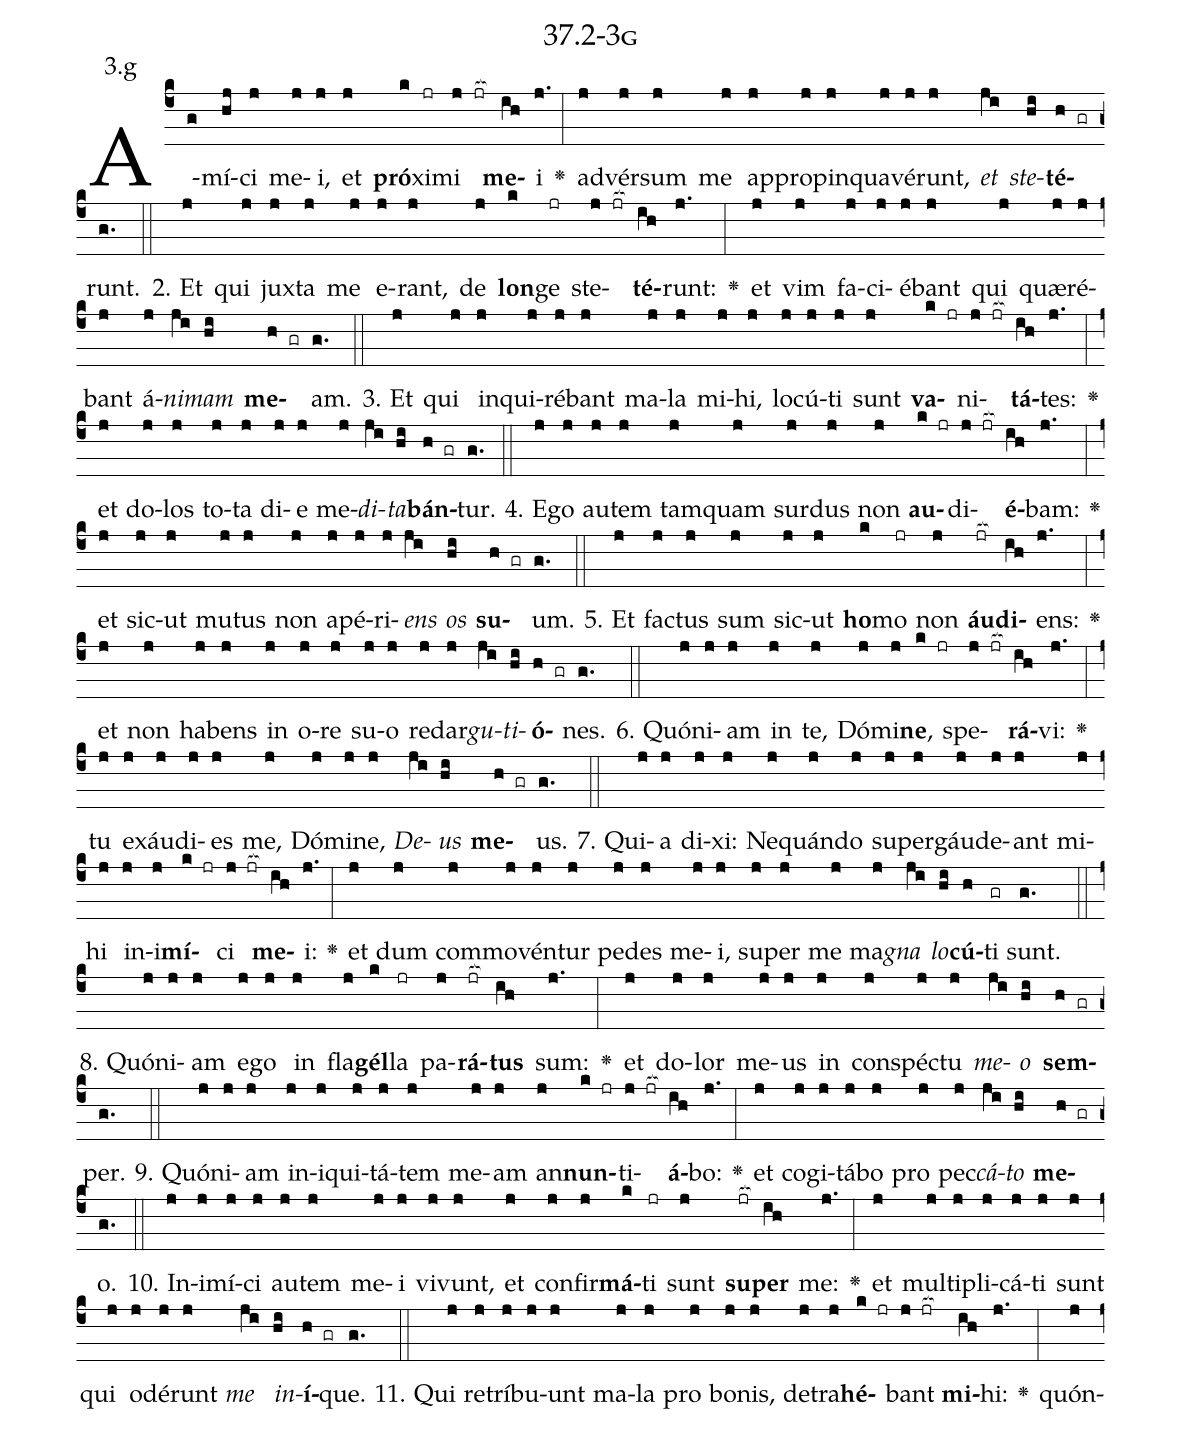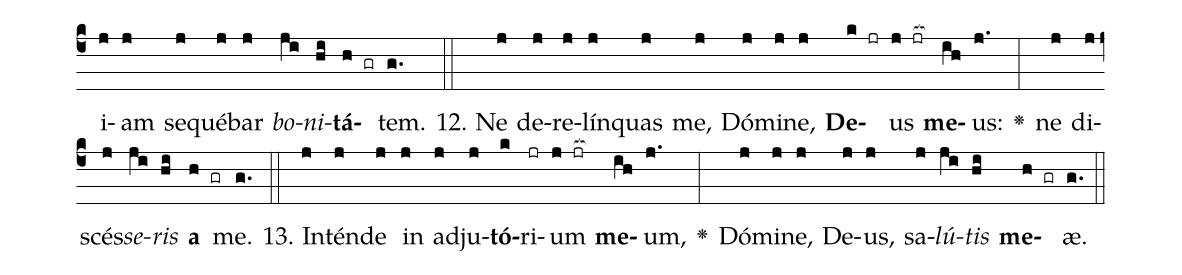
name: 37.2-3g;
annotation: 3.g;
%%
(c4)A(g)mí(hj)ci(j) me(j)i,(j) et(j) <b>pró</b>(k)xi(jr)mi(j jr[ocb:1{]) <b>me</b>(ih[ocb:0}])i(j.) <v>\greheightstar</v>(:) ad(j)vér(j)sum(j) me(j) ap(j)pro(j)pin(j)qua(j)vé(j)runt,(j) <i>et</i>(ji) <i>ste</i>(hi)<b>té</b>(h gr)runt.(g.) (::)
2. Et(j) qui(j) jux(j)ta(j) me(j) e(j)rant,(j) de(j) <b>lon</b>(k)ge(jr) ste(j jr[ocb:1{])<b>té</b>(ih[ocb:0}])runt:(j.) <v>\greheightstar</v>(:) et(j) vim(j) fa(j)ci(j)é(j)bant(j) qui(j) quæ(j)ré(j)bant(j) á(j)<i>ni</i>(ji)<i>mam</i>(hi) <b>me</b>(h gr)am.(g.) (::)
3. Et(j) qui(j) in(j)qui(j)ré(j)bant(j) ma(j)la(j) mi(j)hi,(j) lo(j)cú(j)ti(j) sunt(j) <b>va</b>(k jr)ni(j jr[ocb:1{])<b>tá</b>(ih[ocb:0}])tes:(j.) <v>\greheightstar</v>(:) et(j) do(j)los(j) to(j)ta(j) di(j)e(j) me(j)<i>di</i>(ji)<i>ta</i>(hi)<b>bán</b>(h gr)tur.(g.) (::)
4. E(j)go(j) au(j)tem(j) tam(j)quam(j) sur(j)dus(j) non(j) <b>au</b>(k jr)di(j jr[ocb:1{])<b>é</b>(ih[ocb:0}])bam:(j.) <v>\greheightstar</v>(:) et(j) sic(j)ut(j) mu(j)tus(j) non(j) a(j)pé(j)ri(j)<i>ens</i>(ji) <i>os</i>(hi) <b>su</b>(h gr)um.(g.) (::)
5. Et(j) fac(j)tus(j) sum(j) sic(j)ut(j) <b>ho</b>(k)mo(jr) non(j) <b>áu</b>(jr[ocb:1{])<b>di</b>(ih[ocb:0}])ens:(j.) <v>\greheightstar</v>(:) et(j) non(j) ha(j)bens(j) in(j) o(j)re(j) su(j)o(j) red(j)ar(j)<i>gu</i>(ji)<i>ti</i>(hi)<b>ó</b>(h gr)nes.(g.) (::)
6. Quón(j)i(j)am(j) in(j) te,(j) Dó(j)mi(j)<b>ne</b>,(k jr) spe(j jr[ocb:1{])<b>rá</b>(ih[ocb:0}])vi:(j.) <v>\greheightstar</v>(:) tu(j) ex(j)áu(j)di(j)es(j) me,(j) Dó(j)mi(j)ne,(j) <i>De</i>(ji)<i>us</i>(hi) <b>me</b>(h gr)us.(g.) (::)
7. Qui(j)a(j) di(j)xi:(j) Ne(j)quán(j)do(j) su(j)per(j)gáu(j)de(j)ant(j) mi(j)hi(j) in(j)i(j)<b>mí</b>(k jr)ci(j jr[ocb:1{]) <b>me</b>(ih[ocb:0}])i:(j.) <v>\greheightstar</v>(:) et(j) dum(j) com(j)mo(j)vén(j)tur(j) pe(j)des(j) me(j)i,(j) su(j)per(j) me(j) ma(j)<i>gna</i>(ji) <i>lo</i>(hi)<b>cú</b>(h)ti(gr) sunt.(g.) (::)
8. Quón(j)i(j)am(j) e(j)go(j) in(j) fla(j)<b>gél</b>(k)la(jr) pa(j)<b>rá</b>(jr[ocb:1{])<b>tus</b>(ih[ocb:0}]) sum:(j.) <v>\greheightstar</v>(:) et(j) do(j)lor(j) me(j)us(j) in(j) con(j)spéc(j)tu(j) <i>me</i>(ji)<i>o</i>(hi) <b>sem</b>(h gr)per.(g.) (::)
9. Quón(j)i(j)am(j) in(j)i(j)qui(j)tá(j)tem(j) me(j)am(j) an(j)<b>nun</b>(k jr)ti(j jr[ocb:1{])<b>á</b>(ih[ocb:0}])bo:(j.) <v>\greheightstar</v>(:) et(j) co(j)gi(j)tá(j)bo(j) pro(j) pec(j)<i>cá</i>(ji)<i>to</i>(hi) <b>me</b>(h gr)o.(g.) (::)
10. In(j)i(j)mí(j)ci(j) au(j)tem(j) me(j)i(j) vi(j)vunt,(j) et(j) con(j)fir(j)<b>má</b>(k)ti(jr) sunt(j) <b>su</b>(jr[ocb:1{])<b>per</b>(ih[ocb:0}]) me:(j.) <v>\greheightstar</v>(:) et(j) mul(j)ti(j)pli(j)cá(j)ti(j) sunt(j) qui(j) o(j)dé(j)runt(j) <i>me</i>(ji) <i>in</i>(hi)<b>í</b>(h gr)que.(g.) (::)
11. Qui(j) re(j)trí(j)bu(j)unt(j) ma(j)la(j) pro(j) bo(j)nis,(j) de(j)tra(j)<b>hé</b>(k jr)bant(j jr[ocb:1{]) <b>mi</b>(ih[ocb:0}])hi:(j.) <v>\greheightstar</v>(:) quón(j)i(j)am(j) se(j)qué(j)bar(j) <i>bo</i>(ji)<i>ni</i>(hi)<b>tá</b>(h gr)tem.(g.) (::)
12. Ne(j) de(j)re(j)lín(j)quas(j) me,(j) Dó(j)mi(j)ne,(j) <b>De</b>(k jr)us(j jr[ocb:1{]) <b>me</b>(ih[ocb:0}])us:(j.) <v>\greheightstar</v>(:) ne(j) di(j)scés(j)<i>se</i>(ji)<i>ris</i>(hi) <b>a</b>(h gr) me.(g.) (::)
13. In(j)tén(j)de(j) in(j) ad(j)ju(j)<b>tó</b>(k)ri(jr)um(j jr[ocb:1{]) <b>me</b>(ih[ocb:0}])um,(j.) <v>\greheightstar</v>(:) Dó(j)mi(j)ne,(j) De(j)us,(j) sa(j)<i>lú</i>(ji)<i>tis</i>(hi) <b>me</b>(h gr)æ.(g.) (::)
